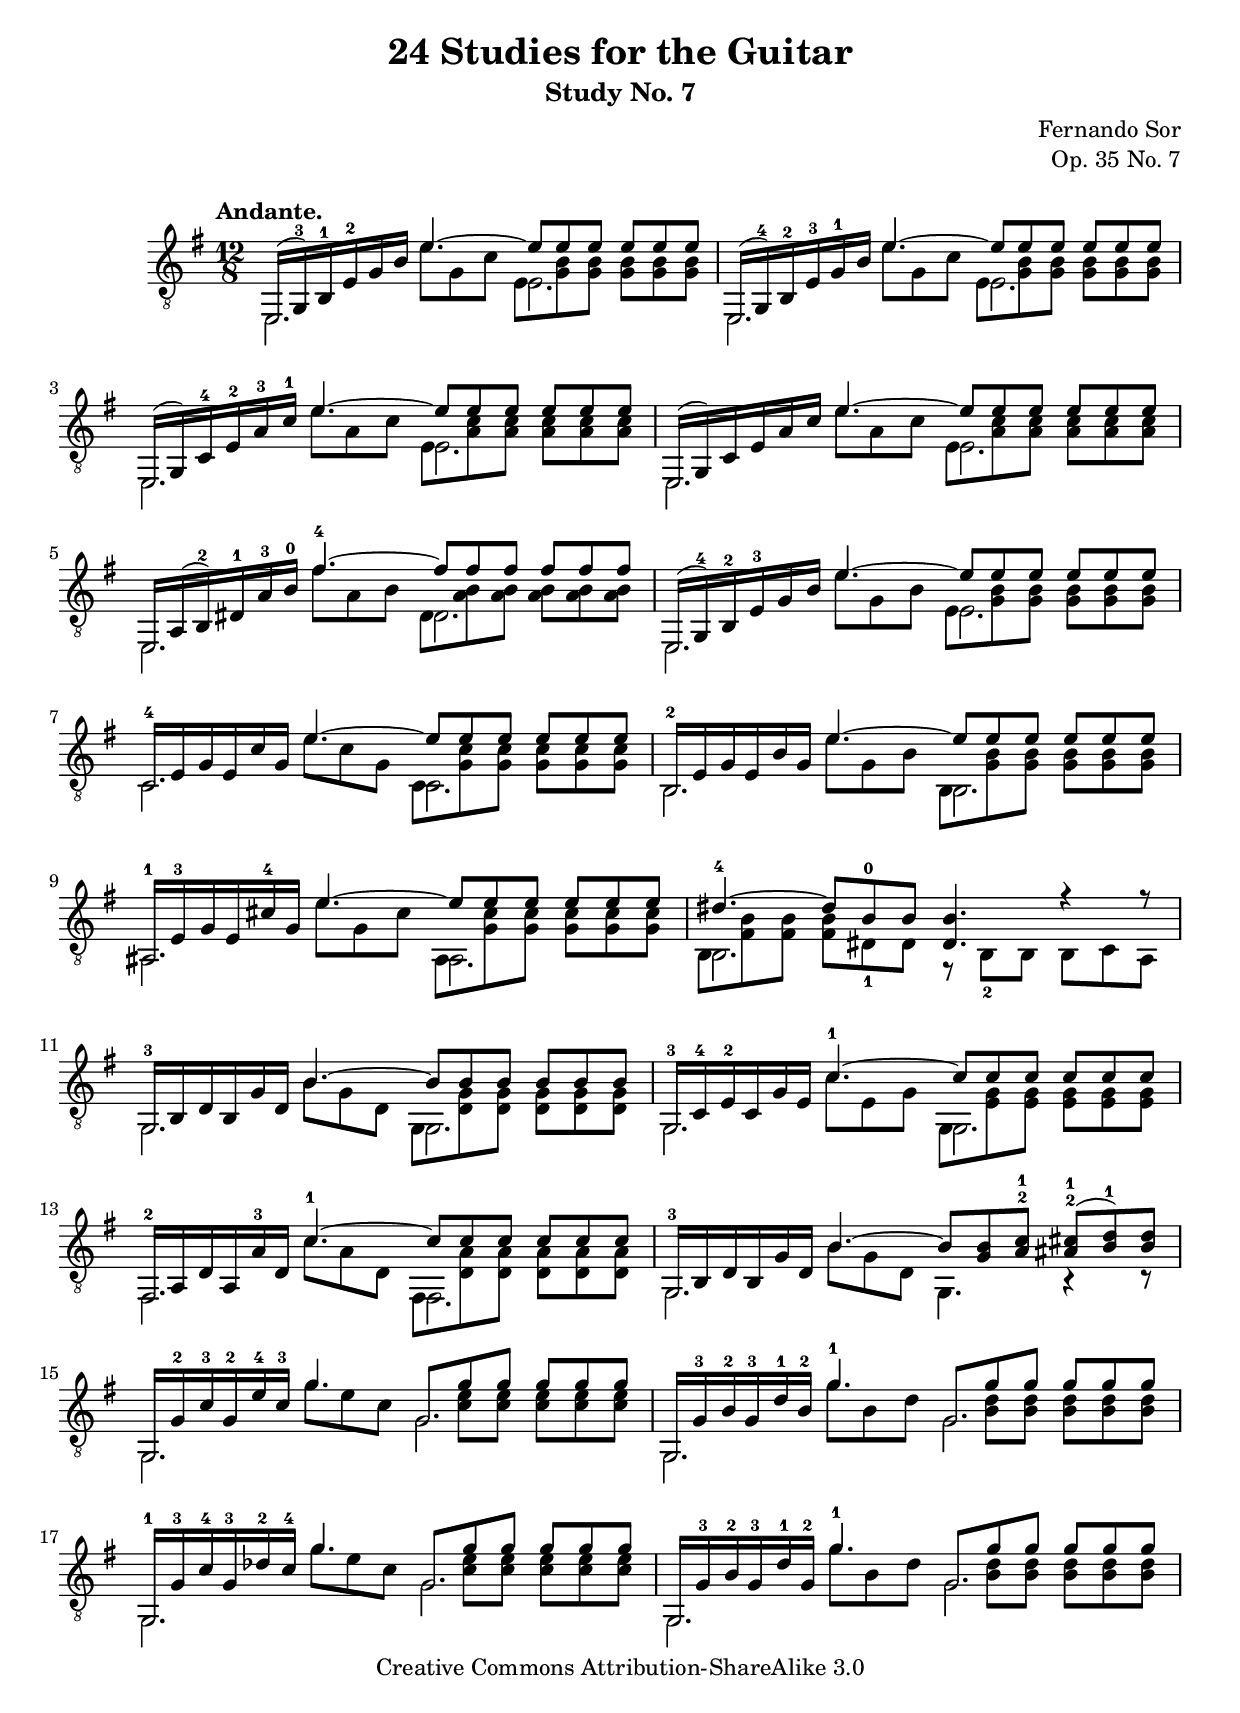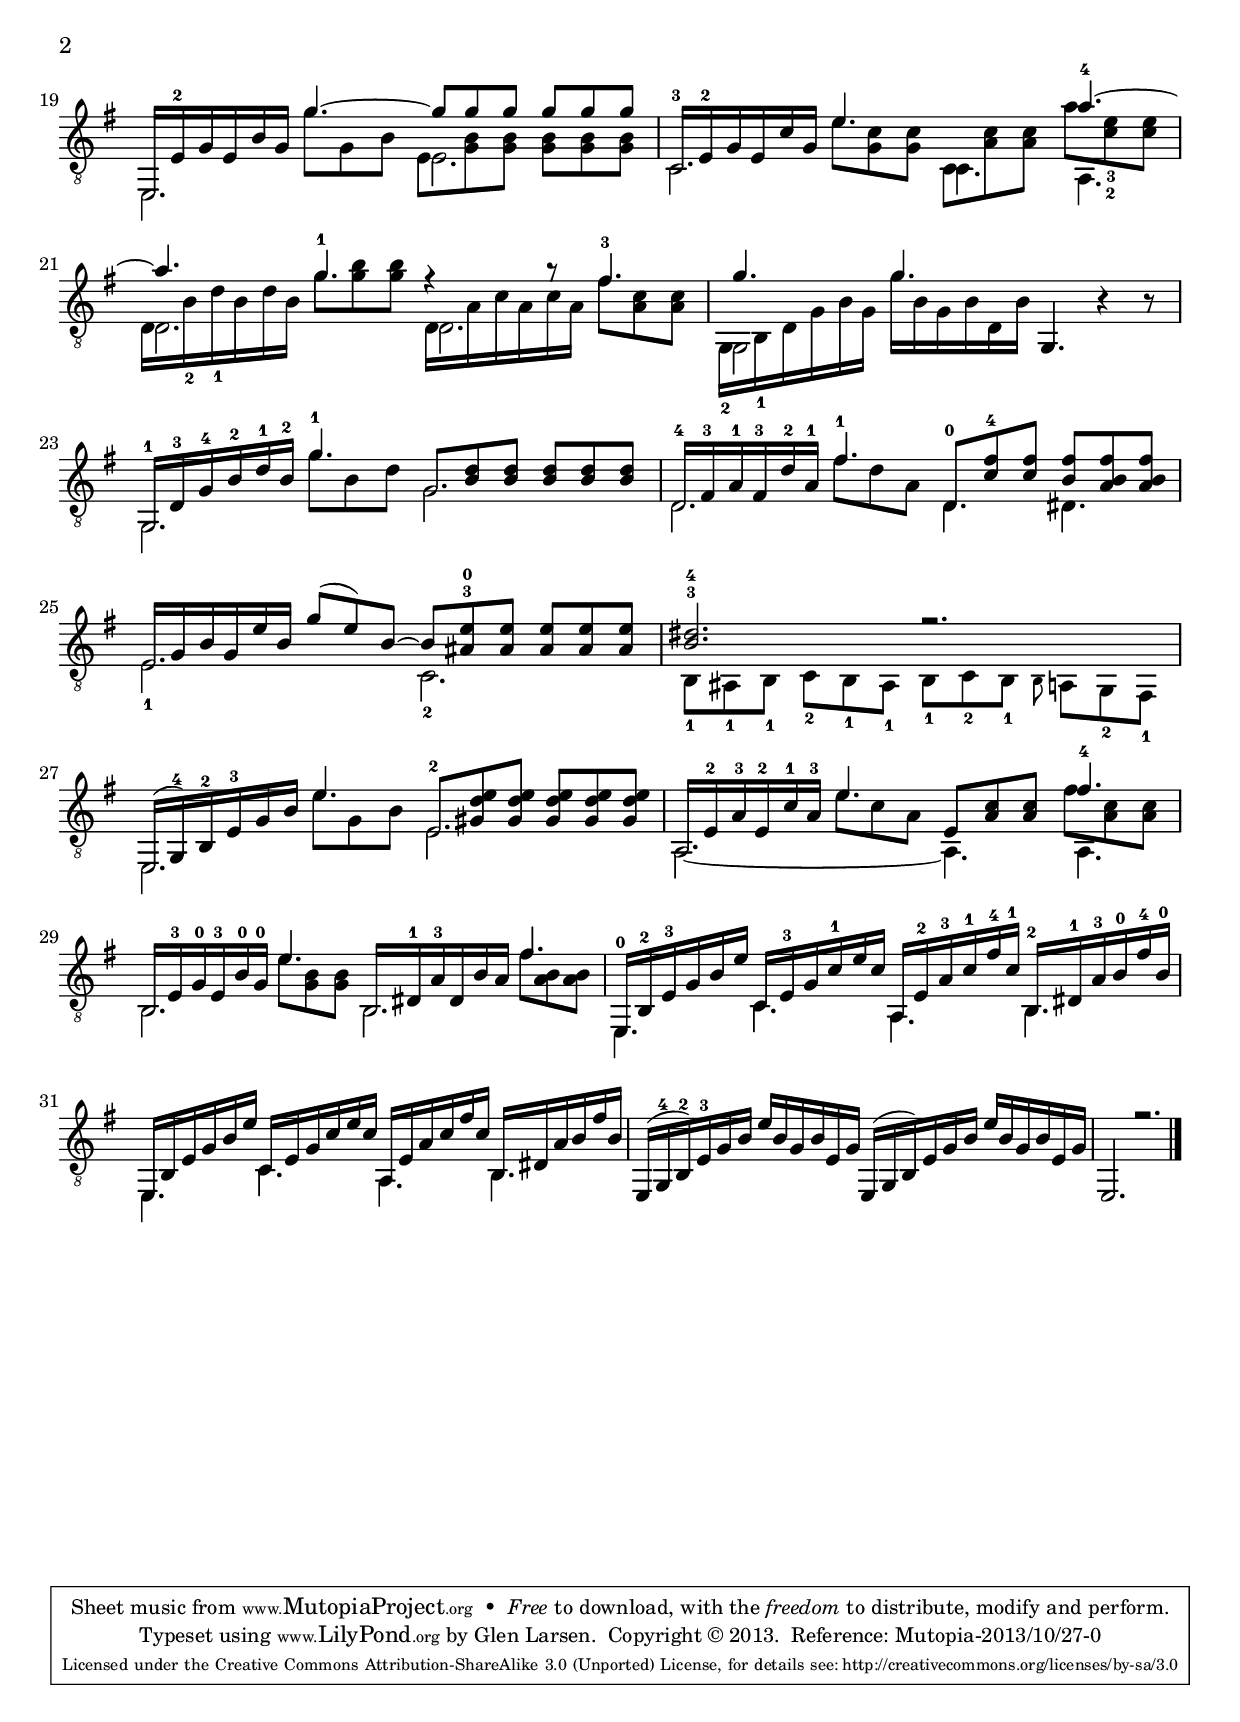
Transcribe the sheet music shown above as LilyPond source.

\version "2.16.2"
\header {
  title = "24 Studies for the Guitar"
  subtitle = "Study No. 7"
  composer = "Fernando Sor"
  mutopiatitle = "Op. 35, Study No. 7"
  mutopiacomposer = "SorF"
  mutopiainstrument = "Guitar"
  opus = "Op. 35 No. 7"
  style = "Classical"
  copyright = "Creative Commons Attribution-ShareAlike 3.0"
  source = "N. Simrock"
  % From Boije 481-2, enscribed "Bonn Chez N. Simrock"
  date = "1828"
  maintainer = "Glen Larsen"
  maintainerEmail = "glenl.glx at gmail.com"
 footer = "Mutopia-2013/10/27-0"
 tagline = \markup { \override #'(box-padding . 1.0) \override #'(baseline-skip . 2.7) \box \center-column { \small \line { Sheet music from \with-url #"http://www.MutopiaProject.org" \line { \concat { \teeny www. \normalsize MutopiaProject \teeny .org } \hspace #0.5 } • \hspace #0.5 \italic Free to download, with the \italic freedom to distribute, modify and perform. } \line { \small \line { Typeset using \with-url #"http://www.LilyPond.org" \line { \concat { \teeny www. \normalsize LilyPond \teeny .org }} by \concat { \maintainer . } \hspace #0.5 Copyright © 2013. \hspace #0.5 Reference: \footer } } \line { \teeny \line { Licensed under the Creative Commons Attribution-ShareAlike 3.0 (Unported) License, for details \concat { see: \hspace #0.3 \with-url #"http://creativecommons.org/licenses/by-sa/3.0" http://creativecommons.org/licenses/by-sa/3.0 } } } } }
}

\paper {
  % add space between composer/opus markup and first staff
  markup-system-spacing #'padding = #3
  % add a little space between composer and opus
  markup-markup-spacing #'padding = #1.2
  top-margin = #8
  bottom-margin = #10
}

\layout {
  \context {
    \Voice
    \override StringNumber #'stencil = ##f
  }
  \context {
    \Staff
    \override Fingering #'staff-padding = #'()
    \override Fingering #'add-stem-support = ##t
    \mergeDifferentlyDottedOn
    \mergeDifferentlyHeadedOn
  }
  \context {
    \Dynamics
    \override DynamicTextSpanner #'style = #'none
  }
}

global = {
  \time 12/8
  \key e \minor
}

upperVoice = \relative c, {
  \voiceOne
  \set fingeringOrientations = #'(up)
  \tempo "Andante."
  e16( <g-3>) <b-1> <e-2> g b e4.~ e8 e e e e e |
  e,,16( <g-4>) <b-2> <e-3> <g-1> b e4.~ e8 e e e e e |

  e,,16( g) <c-4> <e-2> <a-3> <c-1> e4.~ e8 e e e e e |
  e,,16( g) c e a c e4.~ e8 e e e e e |

  e,,16 a( <b-2>) <dis-1> <a'-3> <b-0> <fis'-4>4.~ fis8 fis fis fis fis fis |
  e,,16( <g-4>) <b-2> <e-3> g b e4.~ e8 e e e e e |

  <c,-4>16 e g e c' g e'4.~ e8 e e e e e |
  <b,-2>16 e g e b' g e'4.~ e8 e e e e e |

  <ais,,-1>16 <e'-3> g e <cis'-4> g e'4.~ e8 e e e e e |
  <dis-4>4.~ dis8 <b-0> b <b dis,>4. r4 r8 |

  <g,-3>16 b d b g' d b'4.~ b8 b b b b b |
  <g,-3>16 <c-4> <e-2> c g' e <c'-1>4.~ c8 c c c c c |

  <fis,,-2>16 a d a <a'-3> d, <c'-1>4.~ c8 c c c c c |
  <g,-3>16 b d b g' d b'4.~ b8 <b g> <c-1 a-2> <cis-1 ais-2>8( <d-1 b>) q |

  g,,16 <g'-2> <c-3> <g-2> <e'-4> <c-3> g'4. g,8 g' g g g g |
  g,,16 <g'-3> <b-2> <g-3> <d'-1> <b-2> <g'-1>4. g,8 g'8 g g g g |

  <g,,-1>16 <g'-3> <c-4> <g-3> <des'-2> <c-4> g'4. g,8 g' g g g g |
  g,,16 <g'-3> <b-2> <g-3> <d'-1> <g,-2> <g'-1>4. g,8 g' g g g g |

  e,,16 <e'-2> g e b' g g'4.~ g8 g g g g g |
  <c,,-3>16 <e-2> g e c' g e'4. s <a-4>4.~ |

  a4. <g-1> r4 r8 <fis-3>4. |
  g4. g g,, b'4\rest b8\rest |

  <g,-1>16 <d'-3> <g-4> <b-2> <d-1> <b-2> <g'-1>4. g,8 <b d> q q q q |
  <d,-4>16 <fis-3> <a-1> <fis-3> <d'-2> <a-1> <fis'-1>4. <d,-0>8 <fis'-4 c> q <fis b,> <fis b, a> q |

  e,16 g b g e' b g'8( e) b~ b <e-0 ais,-3> q q q q |
  <dis-4 b-3>2. r2. |

  e,,16( <g-4>) <b-2> <e-3> g b e4. <e,-2>8 <gis e' d> q q q q |
  a,16 <e'-2> <a-3> <e-2> <c'-1> <a-3> e'4. e,8 <c' a> q <fis-4>4. |

  b,,16 <e-3> <g-0> <e-3> <b'-0> <g-0> e'4. b,16 <dis-1> <a'-3> dis, b' a fis'4. |
  <e,,-0>16 <b'-2> <e-3> g b e c, <e-3> g <c-1> e c a, <e'-2> <a-3> <c-1> <fis-4> <c-1> <b,-2> <dis-1> <a'-3> <b-0> <fis'-4> <b,-0> |

  e,,16 b' e g b e c, e g c e c a, e' a c fis c b, dis a' b fis' b, |
  e,,16( <g-4> <b-2>) <e-3> g b e b g b e, g e,( g b) e g b e b g b e, g |
  e,2. r |

  \bar "|."
}


lowerVoice = \relative c, {
  \set fingeringOrientations = #'(down)
  \voiceTwo
  \repeat unfold 4 { e2. e' | }
  e,2. dis' |
  e,2. e' |
  c2. c |
  b2. b |
  ais2. ais |
  b2. r8 <b-2> b b c a |
  \repeat unfold 2 { g2. g | }
  fis2. fis |
  g2. g4. r4 r8 |
  \repeat unfold 4 { g2. g' | }
  e,2. e' |
  c2. c4. a |
  d2. d |
  g,2 s2 s2 |
  g2. g' |
  d2. d4. dis |
  <e-1>2. <c-2> |
  <b-1>8 <ais-1> <b-1> <c-2> <b-1> <ais-1> <b-1> <c-2> <b-1> \grace {b} a <g-2> <fis-1> |
  e2. e' |
  a,2.~ a4. a |
  b2. b |
  e,4. c' a b |
  e,4. c' a b |
  s2. s |
  s2. s |
}

middleVoice = \relative c' {
  \set fingeringOrientations = #'(down)
  \voiceThree
  \stemDown

  \repeat unfold 2 { s4. e8 g, c e, <b' g> q q q q | }

  \repeat unfold 2 { s4. e8 a, c e, <c' a> q q q q | }

  s4. fis8 a, b dis, <a' b> q q q q |
  s4. e'8 g, b e, <g b> q q q q |

  s4. e'8 c g c, <g' c> q q q q |
  s4. e'8 g, b b, <g' b> q q q q |

  s4. e'8 g, cis ais, <g' cis> q q q q |
  b,8 <fis' b> q q <dis-1> dis s4. s4. |

  s4. b'8 g d g, <g' d> q q q q |
  s4. c8 e, g g, <g' e> q q q q |

  s4. c8 a d, fis, <a' d,> q q q q |
  s4. b8 g d s4. s |

  s4. g'8 e c s <e c> q q q q |
  s4. g8 b, d s <d b> q q q q |

  s4. g8 e c s <e c> q q q q |
  s4. g8 b, d s <d b> q q q q |

  s4. g8 g, b e, <g b> q q q q |
  s4. e'8 <c g> q c, <a' c> q a' <e-3 c-2> <e c> |

  d,16 <b'-2> <d-1> b d b g'8 <g b> q d,16 a' c a c a fis'8 <c a> q |
  <g,-2>16 <b-1> d g b g g' b, g b d, b' s4. s |

  s4. g'8 b, d s2. |
  s4. fis8 d a s2. |

  s2. s |
  s2. s |

  s4. e'8 g, b s2. |
  s4. e8 c a s4. fis'8 <c a> q |

  s4. e8 <b g> q s4. fis'8 <b, a> q |
  \repeat unfold 4 { s2. s | }
}

\score {
  <<
    \new Staff = "Guitar"
    <<
      \set Staff.midiInstrument = #"acoustic guitar (nylon)"
      \global
      \clef "treble_8"
      \context Voice = "upperVoice" \upperVoice
      \context Voice = "lowerVoice" \lowerVoice
      \context Voice = "middleVoice" \middleVoice
    >>
%{
    \new TabStaff = "Guitar tabs"
    <<
      \clef "moderntab"
      \global
      \context TabVoice = "upperVoice" \upperVoice
      \context TabVoice = "lowerVoice" \lowerVoice
      \context TabVoice = "middleVoice" \middleVoice
    >>
%}
  >>
  \layout {}
  \midi {
    \tempo 4 = 110
  }
}
